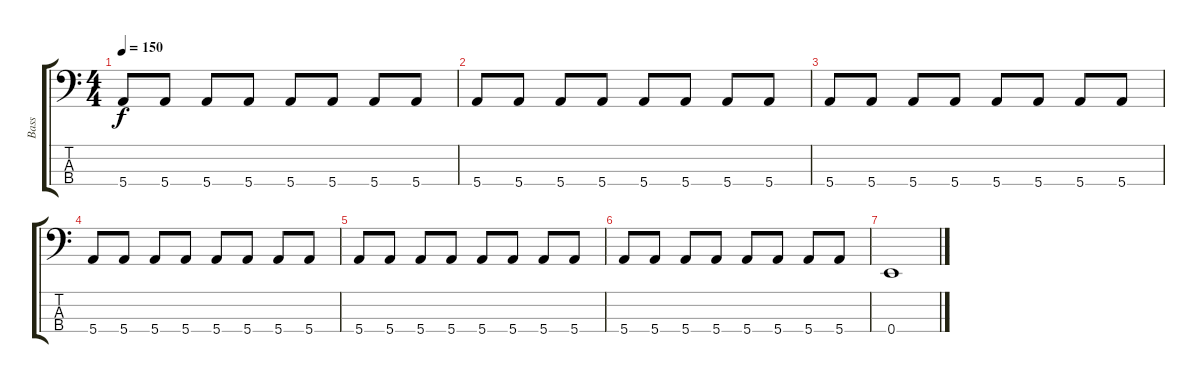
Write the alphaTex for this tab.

\track ("Bass" "Bass") {instrument fretlessbass}
\staff {score tabs}
\tuning (G2 D2 A1 E1) {hide}
\ts (4 4)
\tempo 150
\clef f4
\ks c
5.4.8{dy f} 5.4.8 5.4.8 5.4.8 5.4.8 5.4.8 5.4.8 5.4.8 |
5.4.8 5.4.8 5.4.8 5.4.8 5.4.8 5.4.8 5.4.8 5.4.8 |
5.4.8 5.4.8 5.4.8 5.4.8 5.4.8 5.4.8 5.4.8 5.4.8 |
5.4.8 5.4.8 5.4.8 5.4.8 5.4.8 5.4.8 5.4.8 5.4.8 |
5.4.8 5.4.8 5.4.8 5.4.8 5.4.8 5.4.8 5.4.8 5.4.8 |
5.4.8 5.4.8 5.4.8 5.4.8 5.4.8 5.4.8 5.4.8 5.4.8 |
0.4.1
